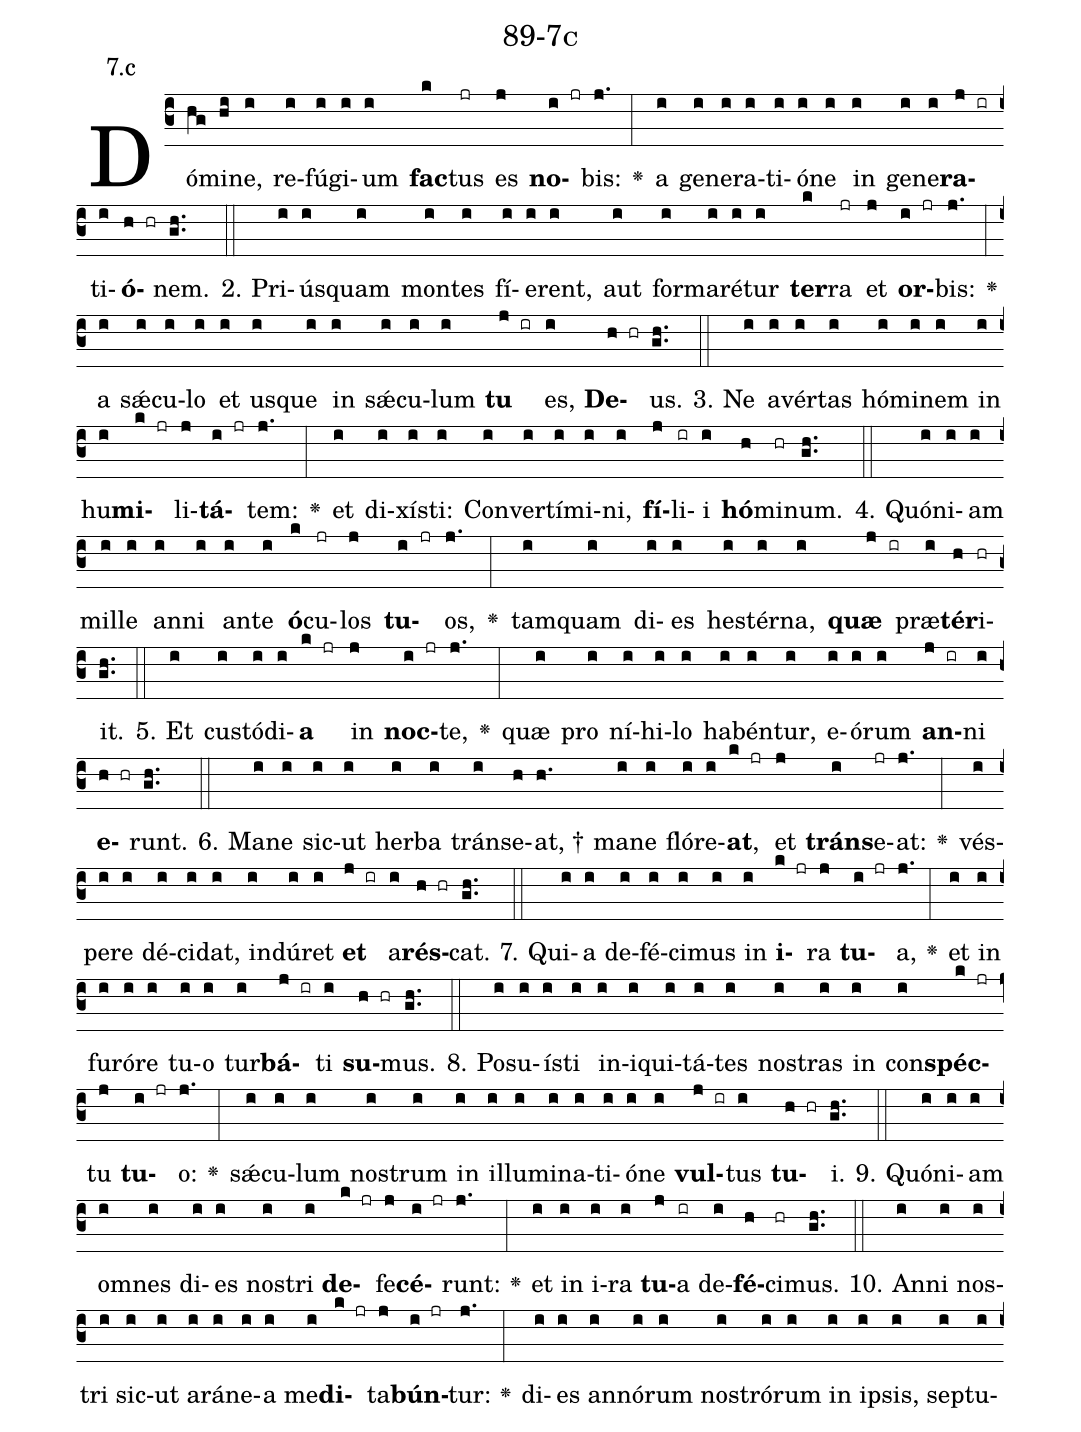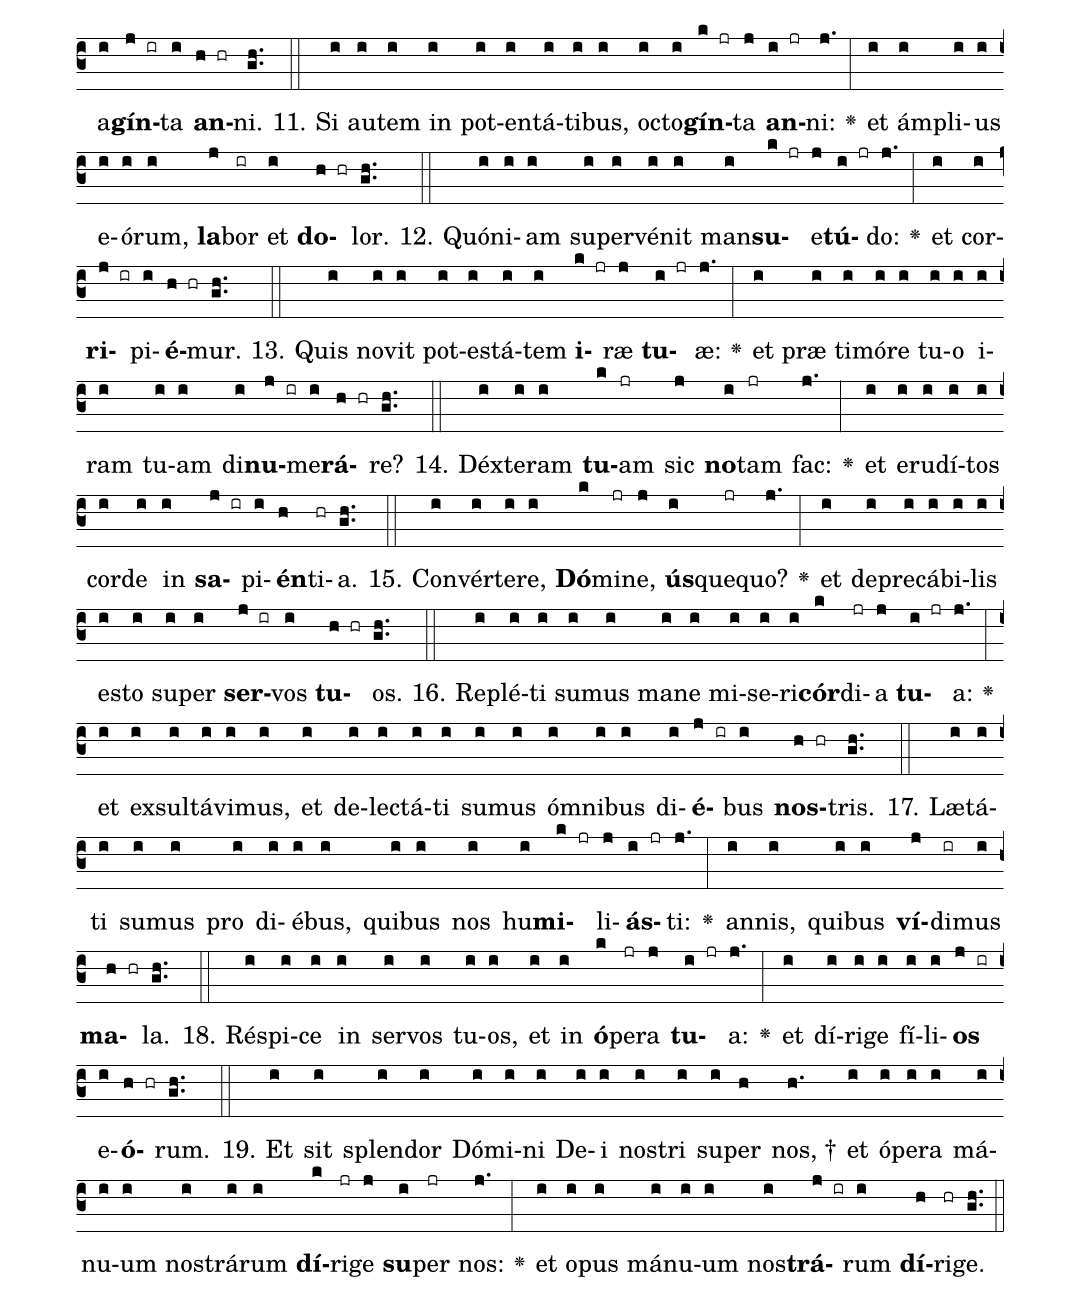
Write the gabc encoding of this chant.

name: 89-7c;
annotation: 7.c;
%%
(c3)Dó(hg)mi(hi)ne,(i) re(i)fú(i)gi(i)um(i) <b>fac</b>(k)tus(jr) es(j) <b>no</b>(i jr)bis:(j.) <v>\greheightstar</v>(:) a(i) ge(i)ne(i)ra(i)ti(i)ó(i)ne(i) in(i) ge(i)ne(i)<b>ra</b>(j ir)ti(i)<b>ó</b>(h hr)nem.(gh..) (::)
2. Pri(i)ús(i)quam(i) mon(i)tes(i) fí(i)e(i)rent,(i) aut(i) for(i)ma(i)ré(i)tur(i) <b>ter</b>(k)ra(jr) et(j) <b>or</b>(i jr)bis:(j.) <v>\greheightstar</v>(:) a(i) sǽ(i)cu(i)lo(i) et(i) us(i)que(i) in(i) sǽ(i)cu(i)lum(i) <b>tu</b>(j ir) es,(i) <b>De</b>(h hr)us.(gh..) (::)
3. Ne(i) a(i)vér(i)tas(i) hó(i)mi(i)nem(i) in(i) hu(i)<b>mi</b>(k jr)li(j)<b>tá</b>(i jr)tem:(j.) <v>\greheightstar</v>(:) et(i) di(i)xís(i)ti:(i) Con(i)ver(i)tí(i)mi(i)ni,(i) <b>fí</b>(j)li(ir)i(i) <b>hó</b>(h)mi(hr)num.(gh..) (::)
4. Quón(i)i(i)am(i) mil(i)le(i) an(i)ni(i) an(i)te(i) <b>ó</b>(k)cu(jr)los(j) <b>tu</b>(i jr)os,(j.) <v>\greheightstar</v>(:) tam(i)quam(i) di(i)es(i) hes(i)tér(i)na,(i) <b>quæ</b>(j ir) præ(i)<b>tér</b>(h)i(hr)it.(gh..) (::)
5. Et(i) cus(i)tó(i)di(i)<b>a</b>(k jr) in(j) <b>noc</b>(i jr)te,(j.) <v>\greheightstar</v>(:) quæ(i) pro(i) ní(i)hi(i)lo(i) ha(i)bén(i)tur,(i) e(i)ó(i)rum(i) <b>an</b>(j ir)ni(i) <b>e</b>(h hr)runt.(gh..) (::)
6. Ma(i)ne(i) sic(i)ut(i) her(i)ba(i) tráns(i)e(h)at, †(h.) ma(i)ne(i) fló(i)re(i)<b>at</b>,(k jr) et(j) <b>tráns</b>(i)e(jr)at:(j.) <v>\greheightstar</v>(:) vés(i)pe(i)re(i) dé(i)ci(i)dat,(i) in(i)dú(i)ret(i) <b>et</b>(j ir) a(i)<b>rés</b>(h hr)cat.(gh..) (::)
7. Qui(i)a(i) de(i)fé(i)ci(i)mus(i) in(i) <b>i</b>(k jr)ra(j) <b>tu</b>(i jr)a,(j.) <v>\greheightstar</v>(:) et(i) in(i) fu(i)ró(i)re(i) tu(i)o(i) tur(i)<b>bá</b>(j ir)ti(i) <b>su</b>(h hr)mus.(gh..) (::)
8. Po(i)su(i)ís(i)ti(i) in(i)i(i)qui(i)tá(i)tes(i) nos(i)tras(i) in(i) con(i)<b>spéc</b>(k jr)tu(j) <b>tu</b>(i jr)o:(j.) <v>\greheightstar</v>(:) sǽ(i)cu(i)lum(i) nos(i)trum(i) in(i) il(i)lu(i)mi(i)na(i)ti(i)ó(i)ne(i) <b>vul</b>(j ir)tus(i) <b>tu</b>(h hr)i.(gh..) (::)
9. Quón(i)i(i)am(i) om(i)nes(i) di(i)es(i) nos(i)tri(i) <b>de</b>(k jr)fe(j)<b>cé</b>(i jr)runt:(j.) <v>\greheightstar</v>(:) et(i) in(i) i(i)ra(i) <b>tu</b>(j)a(ir) de(i)<b>fé</b>(h)ci(hr)mus.(gh..) (::)
10. An(i)ni(i) nos(i)tri(i) sic(i)ut(i) a(i)rá(i)ne(i)a(i) me(i)<b>di</b>(k jr)ta(j)<b>bún</b>(i jr)tur:(j.) <v>\greheightstar</v>(:) di(i)es(i) an(i)nó(i)rum(i) nos(i)tró(i)rum(i) in(i) ip(i)sis,(i) sep(i)tu(i)a(i)<b>gín</b>(j ir)ta(i) <b>an</b>(h hr)ni.(gh..) (::)
11. Si(i) au(i)tem(i) in(i) pot(i)en(i)tá(i)ti(i)bus,(i) oc(i)to(i)<b>gín</b>(k jr)ta(j) <b>an</b>(i jr)ni:(j.) <v>\greheightstar</v>(:) et(i) ám(i)pli(i)us(i) e(i)ó(i)rum,(i) <b>la</b>(j)bor(ir) et(i) <b>do</b>(h hr)lor.(gh..) (::)
12. Quón(i)i(i)am(i) su(i)per(i)vé(i)nit(i) man(i)<b>su</b>(k jr)e(j)<b>tú</b>(i jr)do:(j.) <v>\greheightstar</v>(:) et(i) cor(i)<b>ri</b>(j ir)pi(i)<b>é</b>(h hr)mur.(gh..) (::)
13. Quis(i) no(i)vit(i) pot(i)es(i)tá(i)tem(i) <b>i</b>(k jr)ræ(j) <b>tu</b>(i jr)æ:(j.) <v>\greheightstar</v>(:) et(i) præ(i) ti(i)mó(i)re(i) tu(i)o(i) i(i)ram(i) tu(i)am(i) di(i)<b>nu</b>(j ir)me(i)<b>rá</b>(h hr)re?(gh..) (::)
14. Déx(i)te(i)ram(i) <b>tu</b>(k)am(jr) sic(j) <b>no</b>(i)tam(jr) fac:(j.) <v>\greheightstar</v>(:) et(i) e(i)ru(i)dí(i)tos(i) cor(i)de(i) in(i) <b>sa</b>(j ir)pi(i)<b>én</b>(h)ti(hr)a.(gh..) (::)
15. Con(i)vér(i)te(i)re,(i) <b>Dó</b>(k)mi(jr)ne,(j) <b>ús</b>(i)que(jr)quo?(j.) <v>\greheightstar</v>(:) et(i) de(i)pre(i)cá(i)bi(i)lis(i) es(i)to(i) su(i)per(i) <b>ser</b>(j ir)vos(i) <b>tu</b>(h hr)os.(gh..) (::)
16. Re(i)plé(i)ti(i) su(i)mus(i) ma(i)ne(i) mi(i)se(i)ri(i)<b>cór</b>(k)di(jr)a(j) <b>tu</b>(i jr)a:(j.) <v>\greheightstar</v>(:) et(i) ex(i)sul(i)tá(i)vi(i)mus,(i) et(i) de(i)lec(i)tá(i)ti(i) su(i)mus(i) óm(i)ni(i)bus(i) di(i)<b>é</b>(j ir)bus(i) <b>nos</b>(h hr)tris.(gh..) (::)
17. Læ(i)tá(i)ti(i) su(i)mus(i) pro(i) di(i)é(i)bus,(i) qui(i)bus(i) nos(i) hu(i)<b>mi</b>(k jr)li(j)<b>ás</b>(i jr)ti:(j.) <v>\greheightstar</v>(:) an(i)nis,(i) qui(i)bus(i) <b>ví</b>(j)di(ir)mus(i) <b>ma</b>(h hr)la.(gh..) (::)
18. Ré(i)spi(i)ce(i) in(i) ser(i)vos(i) tu(i)os,(i) et(i) in(i) <b>ó</b>(k)pe(jr)ra(j) <b>tu</b>(i jr)a:(j.) <v>\greheightstar</v>(:) et(i) dí(i)ri(i)ge(i) fí(i)li(i)<b>os</b>(j ir) e(i)<b>ó</b>(h hr)rum.(gh..) (::)
19. Et(i) sit(i) splen(i)dor(i) Dó(i)mi(i)ni(i) De(i)i(i) nos(i)tri(i) su(i)per(h) nos, †(h.) et(i) ó(i)pe(i)ra(i) má(i)nu(i)um(i) nos(i)trá(i)rum(i) <b>dí</b>(k)ri(jr)ge(j) <b>su</b>(i)per(jr) nos:(j.) <v>\greheightstar</v>(:) et(i) o(i)pus(i) má(i)nu(i)um(i) nos(i)<b>trá</b>(j ir)rum(i) <b>dí</b>(h)ri(hr)ge.(gh..) (::)
